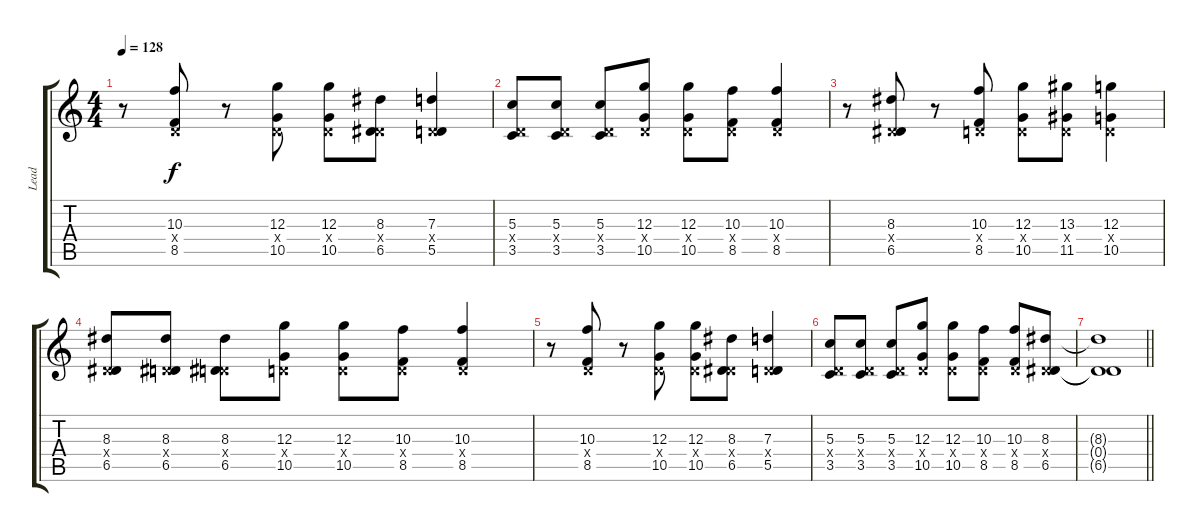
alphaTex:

\track ("Lead" "Lead") {instrument overdrivenguitar}
\staff {score tabs}
\tuning (E4 B3 G3 D3 A2 D2) {hide}
\ts (4 4)
\tempo 128
\clef g2
\ks c
r.8{dy f} (10.3 0.4{x} 8.5).8 r.8 (12.3 0.4{x} 10.5).8 (12.3 0.4{x} 10.5).8 (8.3 0.4{x} 6.5).8 (7.3 0.4{x} 5.5).4 |
(5.3 0.4{x} 3.5).8 (5.3 0.4{x} 3.5).8 (5.3 0.4{x} 3.5).8 (12.3 0.4{x} 10.5).8 (12.3 0.4{x} 10.5).8 (10.3 0.4{x} 8.5).8 (10.3 0.4{x} 8.5).4 |
r.8 (8.3 0.4{x} 6.5).8 r.8 (10.3 0.4{x} 8.5).8 (12.3 0.4{x} 10.5).8 (13.3 0.4{x} 11.5).8 (12.3 0.4{x} 10.5).4 |
(8.3 0.4{x} 6.5).8 (8.3 0.4{x} 6.5).8 (8.3 0.4{x} 6.5).8 (12.3 0.4{x} 10.5).8 (12.3 0.4{x} 10.5).8 (10.3 0.4{x} 8.5).8 (10.3 0.4{x} 8.5).4 |
r.8 (10.3 0.4{x} 8.5).8 r.8 (12.3 0.4{x} 10.5).8 (12.3 0.4{x} 10.5).8 (8.3 0.4{x} 6.5).8 (7.3 0.4{x} 5.5).4 |
(5.3 0.4{x} 3.5).8 (5.3 0.4{x} 3.5).8 (5.3 0.4{x} 3.5).8 (12.3 0.4{x} 10.5).8 (12.3 0.4{x} 10.5).8 (10.3 0.4{x} 8.5).8 (10.3 0.4{x} 8.5).8 (8.3 0.4{x} 6.5).8 |
\barLineRight lightlight
(8.3{t} 0.4{t} 6.5{t}).1
